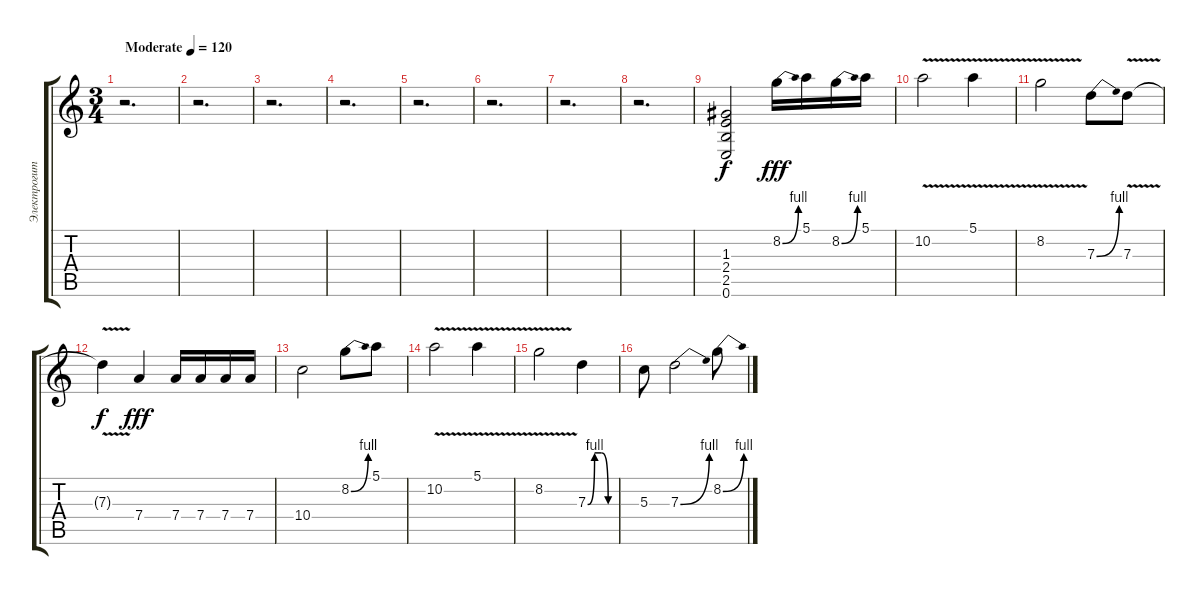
\track ("Электрогитара" "Электрогит") {instrument distortionguitar}
\staff {score tabs}
\tuning (E4 B3 G3 D3 A2 E2) {hide}
\ts (3 4)
\tempo (120 "Moderate")
\clef g2
\ks c
r.2{d dy f instrument distortionguitar} |
r.2{d} |
r.2{d} |
r.2{d} |
r.2{d} |
r.2{d} |
r.2{d} |
r.2{d} |
(1.3 2.4 2.5 0.6).2 8.2{be (bend 0 0 60 4)}.16{dy fff} 5.1.16 8.2{be (bend 0 0 60 4)}.16 5.1.16 |
10.2{v}.2 5.1{v}.4 |
8.2{v}.2 7.3{be (bend 0 0 60 4)}.8 7.3{v}.8 |
7.3{t}.4{dy f} 7.4.4{dy fff} 7.4.16 7.4.16 7.4.16 7.4.16 |
10.4.2 8.2{be (bend 0 0 60 4)}.8 5.1.8 |
10.2{v}.2 5.1{v}.4 |
8.2{v}.2 7.3{be (custom 0 0 15 4 30 4 45 0 60 0)}.4 |
5.3.8 7.3{be (bend 0 0 60 4)}.2 8.2{be (bend 0 0 60 4)}.8
